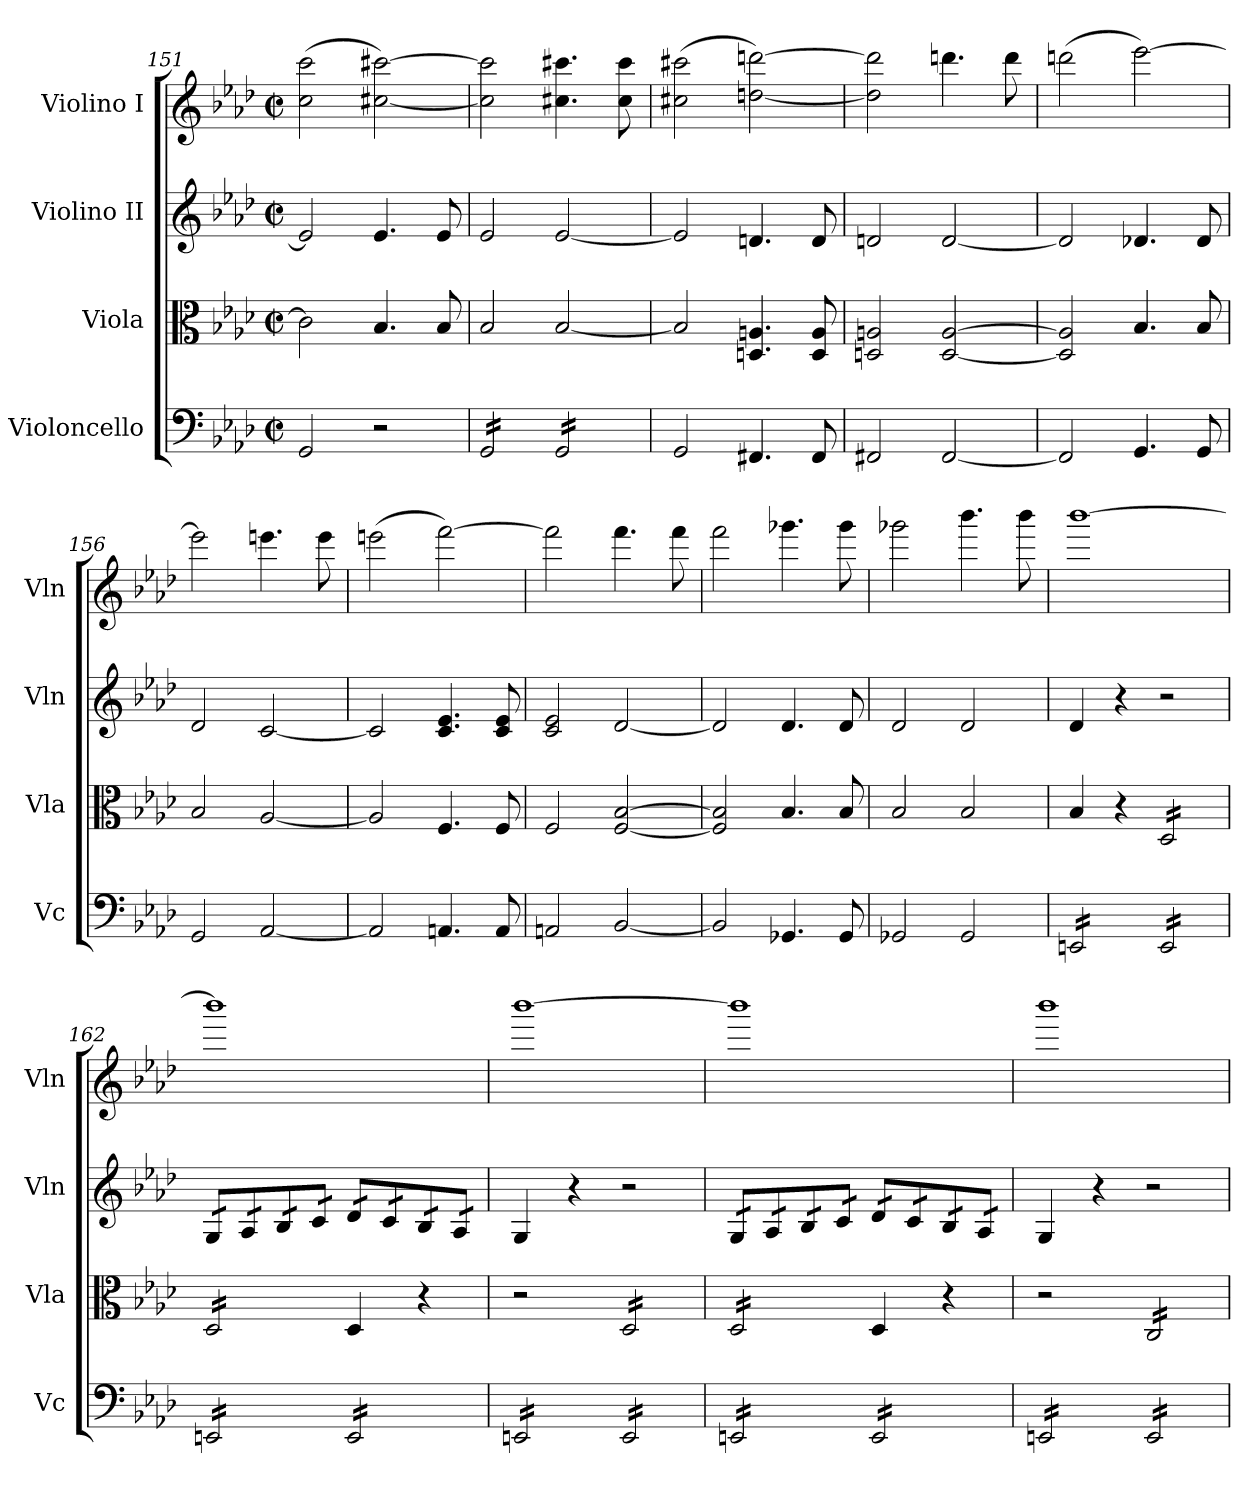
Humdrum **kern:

**kern	**kern	**kern	**kern
*part4	*part3	*part2	*part1
*staff4	*staff3	*staff2	*staff1
*I"Violoncello	*I"Viola	*I"Violino II	*I"Violino I
*I'Vc	*I'Vla	*I'Vln	*I'Vln
*clefF4	*clefC3	*clefG2	*clefG2
*k[b-e-a-d-]	*k[b-e-a-d-]	*k[b-e-a-d-]	*k[b-e-a-d-]
*M2/2	*M2/2	*M2/2	*M2/2
*met(c|)	*met(c|)	*met(c|)	*met(c|)
=151	=151	=151	=151
2GG/	2c\]	2e-/]	(2cc\ 2ccc\
2r	4.B-/	4.e-/	[2cc#X\ [2ccc#X\)
.	8B-/	8e-/	.
=152	=152	=152	=152
*tremolo	*	*	*
16GG/LL	2B-/	2e-/	2cc#\] 2ccc#\]
16GG/	.	.	.
16GG/	.	.	.
16GG/	.	.	.
16GG/	.	.	.
16GG/	.	.	.
16GG/	.	.	.
16GG/JJ	.	.	.
16GG/LL	[2B-/	[2e-/	4.cc#X\ 4.ccc#X\
16GG/	.	.	.
16GG/	.	.	.
16GG/	.	.	.
16GG/	.	.	.
16GG/	.	.	.
16GG/	.	.	8cc#\ 8ccc#\
16GG/JJ	.	.	.
*Xtremolo	*	*	*
=153	=153	=153	=153
2GG/	2B-/]	2e-/]	(2cc#X\ 2ccc#X\
4.FF#X/	4.Dn/ 4.An/	4.dn/	[2ddn\ [2dddn\)
8FF#/	8D/ 8A/	8d/	.
=154	=154	=154	=154
2FF#X/	2Dn/ 2An/	2dn/	2dd\] 2ddd\]
[2FF#/	[2D/ [2A/	[2d/	4.dddn\
.	.	.	8ddd\
=155	=155	=155	=155
2FF#/]	2D/] 2A/]	2d/]	(2dddn\
4.GG/	4.B-/	4.d-X/	[2eee-\)
8GG/	8B-/	8d-/	.
!!LO:LB:g=z
=156	=156	=156	=156
2GG/	2B-/	2d-/	2eee-\]
[2AA-/	[2A-/	[2c/	4.eeen\
.	.	.	8eee\
=157	=157	=157	=157
2AA-/]	2A-/]	2c/]	(2eeen\
4.AAn/	4.F/	4.c/ 4.e-/	[2fff\)
8AA/	8F/	8c/ 8e-/	.
=158	=158	=158	=158
2AAn/	2F/	2c/ 2e-/	2fff\]
[2BB-/	[2F/ [2B-/	[2d-/	4.fff\
.	.	.	8fff\
=159	=159	=159	=159
2BB-/]	2F/] 2B-/]	2d-/]	2fff\
4.GG-X/	4.B-/	4.d-/	4.ggg-X\
8GG-/	8B-/	8d-/	8ggg-\
=160	=160	=160	=160
2GG-X/	2B-/	2d-/	2ggg-X\
2GG-/	2B-/	2d-/	4.bbb-\
.	.	.	8bbb-\
=161	=161	=161	=161
*tremolo	*	*	*
16EEn/LL	4B-/	4d-/	[1bbb-
16EEn/	.	.	.
16EEn/	.	.	.
16EEn/	.	.	.
16EEn/	4r	4r	.
16EEn/	.	.	.
16EEn/	.	.	.
16EEn/JJ	.	.	.
*	*tremolo	*	*
16EE/LL	16D-/LL	2r	.
16EE/	16D-/	.	.
16EE/	16D-/	.	.
16EE/	16D-/	.	.
16EE/	16D-/	.	.
16EE/	16D-/	.	.
16EE/	16D-/	.	.
16EE/JJ	16D-/JJ	.	.
=162	=162	=162	=162
*	*	*tremolo	*
16EEn/LL	16D-/LL	16G/LL	1bbb-]
16EEn/	16D-/	16G/	.
16EEn/	16D-/	16A-/	.
16EEn/	16D-/	16A-/	.
16EEn/	16D-/	16B-/	.
16EEn/	16D-/	16B-/	.
16EEn/	16D-/	16c/	.
16EEn/JJ	16D-/JJ	16c/JJ	.
*	*Xtremolo	*	*
16EE/LL	4D-/	16d-/LL	.
16EE/	.	16d-/	.
16EE/	.	16c/	.
16EE/	.	16c/	.
16EE/	4r	16B-/	.
16EE/	.	16B-/	.
16EE/	.	16A-/	.
16EE/JJ	.	16A-/JJ	.
*	*	*Xtremolo	*
=163	=163	=163	=163
16EEn/LL	2r	4G/	[1bbb-
16EEn/	.	.	.
16EEn/	.	.	.
16EEn/	.	.	.
16EEn/	.	4r	.
16EEn/	.	.	.
16EEn/	.	.	.
16EEn/JJ	.	.	.
*	*tremolo	*	*
16EE/LL	16D-/LL	2r	.
16EE/	16D-/	.	.
16EE/	16D-/	.	.
16EE/	16D-/	.	.
16EE/	16D-/	.	.
16EE/	16D-/	.	.
16EE/	16D-/	.	.
16EE/JJ	16D-/JJ	.	.
=164	=164	=164	=164
*	*	*tremolo	*
16EEn/LL	16D-/LL	16G/LL	1bbb-]
16EEn/	16D-/	16G/	.
16EEn/	16D-/	16A-/	.
16EEn/	16D-/	16A-/	.
16EEn/	16D-/	16B-/	.
16EEn/	16D-/	16B-/	.
16EEn/	16D-/	16c/	.
16EEn/JJ	16D-/JJ	16c/JJ	.
*	*Xtremolo	*	*
16EE/LL	4D-/	16d-/LL	.
16EE/	.	16d-/	.
16EE/	.	16c/	.
16EE/	.	16c/	.
16EE/	4r	16B-/	.
16EE/	.	16B-/	.
16EE/	.	16A-/	.
16EE/JJ	.	16A-/JJ	.
*	*	*Xtremolo	*
=165	=165	=165	=165
16EEn/LL	2r	4G/	1bbb-
16EEn/	.	.	.
16EEn/	.	.	.
16EEn/	.	.	.
16EEn/	.	4r	.
16EEn/	.	.	.
16EEn/	.	.	.
16EEn/JJ	.	.	.
*	*tremolo	*	*
16EE/LL	16C/LL	2r	.
16EE/	16C/	.	.
16EE/	16C/	.	.
16EE/	16C/	.	.
16EE/	16C/	.	.
16EE/	16C/	.	.
16EE/	16C/	.	.
16EE/JJ	16C/JJ	.	.
*	*Xtremolo	*	*
*Xtremolo	*	*	*
=	=	=	=
*-	*-	*-	*-
